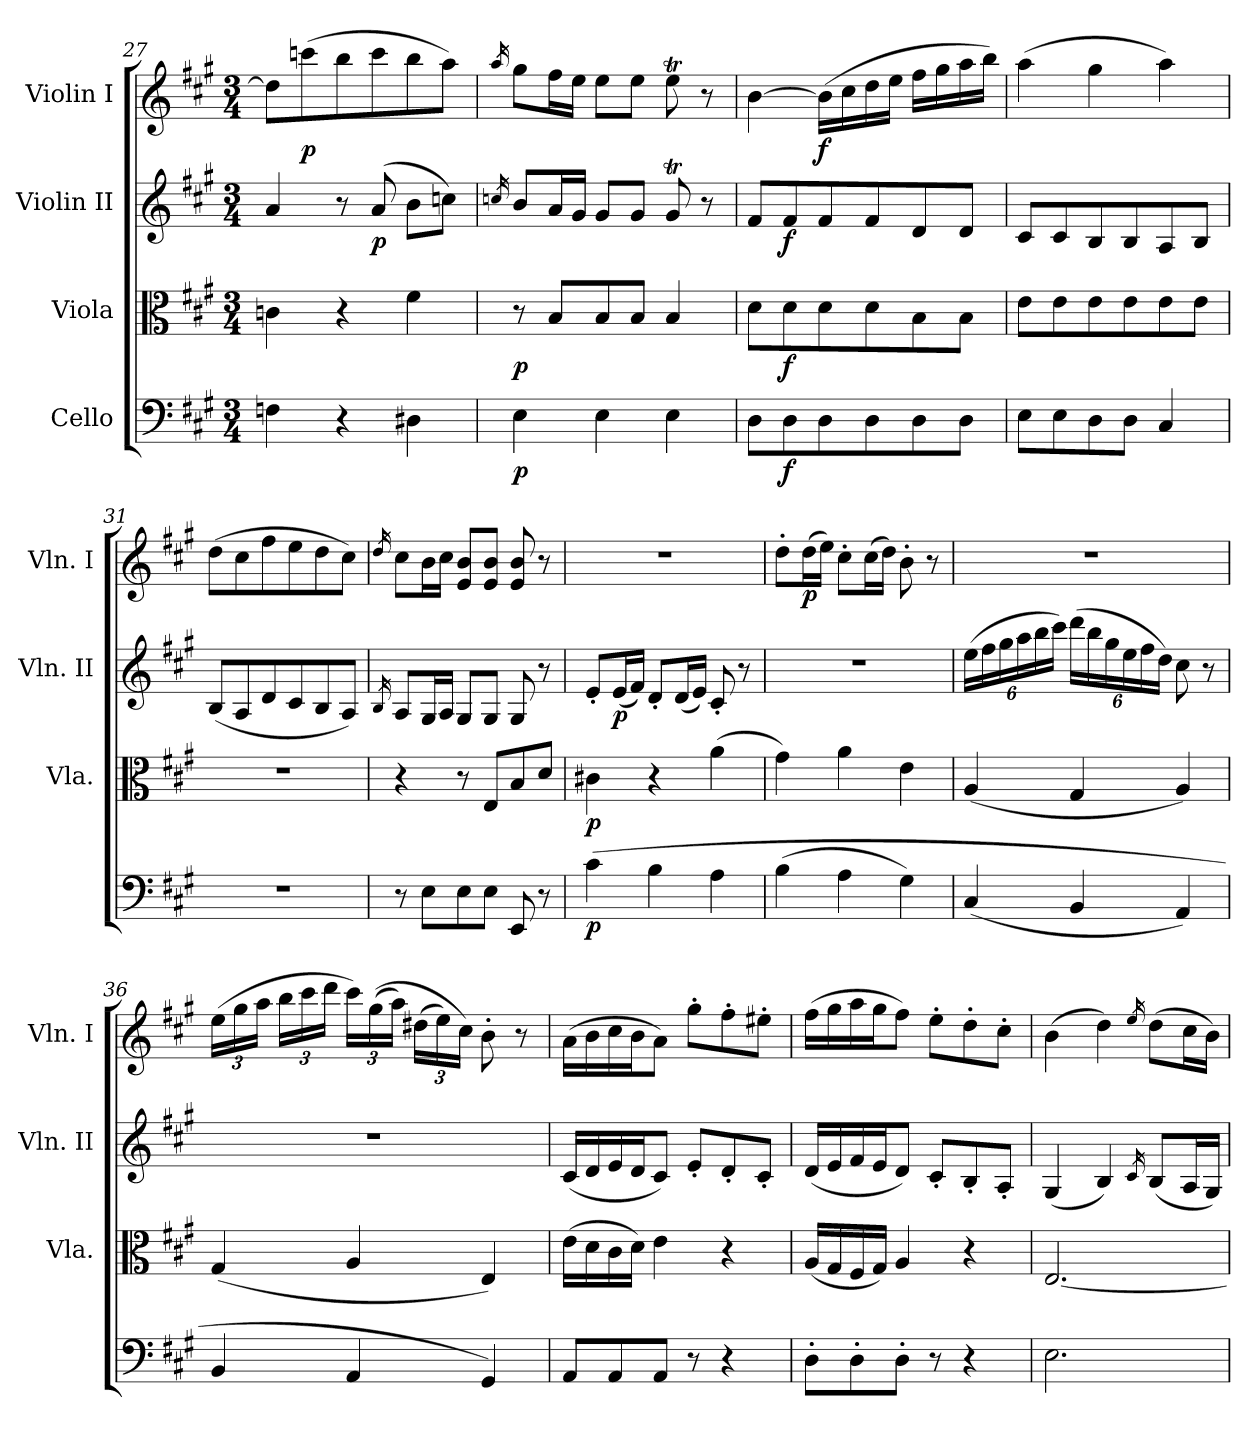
**kern	**dynam	**kern	**dynam	**kern	**dynam	**kern	**dynam
*part4	*part4	*part3	*part3	*part2	*part2	*part1	*part1
*staff4	*staff4	*staff3	*staff3	*staff2	*staff2	*staff1	*staff1
*I"Cello	*	*I"Viola	*	*I"Violin II	*	*I"Violin I	*
*	*	*I'Vla.	*	*I'Vln. II	*	*I'Vln. I	*
*clefF4	*	*clefC3	*	*clefG2	*	*clefG2	*
*k[f#c#g#]	*	*k[f#c#g#]	*	*k[f#c#g#]	*	*k[f#c#g#]	*
*A:	*	*A:	*	*A:	*	*A:	*
*M3/4	*	*M3/4	*	*M3/4	*	*M3/4	*
=27	=27	=27	=27	=27	=27	=27	=27
4Fn\	.	4cn\	.	4a/	.	8dd#\L]	.
!	!	!	!	!	!	!	!LO:DY:b
.	.	.	.	.	.	(8cccn\	p
4r	.	4r	.	8r	.	8bb\	.
!	!	!	!	!	!LO:DY:b	!	!
.	.	.	.	(8a/	p	8ccc\	.
4D#X\	.	4f#\	.	8b\L	.	8bb\	.
.	.	.	.	8ccn\J)	.	8aa\J)	.
=28	=28	=28	=28	=28	=28	=28	=28
.	.	.	.	16qccn/	.	16qaa/	.
!	!LO:DY:b	!	!LO:DY:b	!	!	!	!
4E\	p	8r	p	8b/L	.	8gg#\L	.
.	.	8B/L	.	16a/L	.	16ff#\L	.
.	.	.	.	16g#/JJ	.	16ee\JJ	.
4E\	.	8B/	.	8g#/L	.	8ee\L	.
.	.	8B/J	.	8g#/J	.	8ee\J	.
4E\	.	4B/	.	8g#t/	.	8eeT\	.
.	.	.	.	8r	.	8r	.
=29	=29	=29	=29	=29	=29	=29	=29
8D\L	.	8d\L	.	8f#/L	.	[4b\	.
!	!LO:DY:b	!	!LO:DY:b	!	!LO:DY:b	!	!
8D\	f	8d\	f	8f#/	f	.	.
!	!	!	!	!	!	!	!LO:DY:b
8D\	.	8d\	.	8f#/	.	(16b\LL]	f
.	.	.	.	.	.	16cc#\	.
8D\	.	8d\	.	8f#/	.	16dd\	.
.	.	.	.	.	.	16ee\JJ	.
8D\	.	8B\	.	8d/	.	16ff#\LL	.
.	.	.	.	.	.	16gg#\	.
8D\J	.	8B\J	.	8d/J	.	16aa\	.
.	.	.	.	.	.	16bb\JJ)	.
=30	=30	=30	=30	=30	=30	=30	=30
8E\L	.	8e\L	.	8c#/L	.	(4aa\	.
8E\	.	8e\	.	8c#/	.	.	.
8D\	.	8e\	.	8B/	.	4gg#\	.
8D\J	.	8e\	.	8B/	.	.	.
4C#/	.	8e\	.	8A/	.	4aa\)	.
.	.	8e\J	.	8B/J	.	.	.
=31	=31	=31	=31	=31	=31	=31	=31
2.r	.	2.r	.	(8B/L	.	(8dd\L	.
.	.	.	.	8A/	.	8cc#\	.
.	.	.	.	8d/	.	8ff#\	.
.	.	.	.	8c#/	.	8ee\	.
.	.	.	.	8B/	.	8dd\	.
.	.	.	.	8A/J)	.	8cc#\J)	.
=32	=32	=32	=32	=32	=32	=32	=32
.	.	.	.	16qB/	.	16qdd/	.
8r	.	4r	.	8A/L	.	8cc#\L	.
8E\L	.	.	.	16G#/L	.	16b\L	.
.	.	.	.	16A/JJ	.	16cc#\JJ	.
8E\	.	8r	.	8G#/L	.	8e/ 8b/L	.
8E\J	.	8E/L	.	8G#/J	.	8e/ 8b/J	.
8EE/	.	8B/	.	8G#/	.	8e/ 8b/	.
8r	.	8d/J	.	8r	.	8r	.
=33	=33	=33	=33	=33	=33	=33	=33
!	!LO:DY:b	!	!LO:DY:b	!	!	!	!
(4c#\	p	4c#X\	p	8e'/L	.	2.r	.
!	!	!	!	!	!LO:DY:b	!	!
.	.	.	.	(16e/L	p	.	.
.	.	.	.	16f#/JJ)	.	.	.
4B\	.	4r	.	8d'/L	.	.	.
.	.	.	.	(16d/L	.	.	.
.	.	.	.	16e/JJ)	.	.	.
4A\	.	(4a\	.	8c#'/	.	.	.
.	.	.	.	8r	.	.	.
=34	=34	=34	=34	=34	=34	=34	=34
(4B\	.	4g#\)	.	2.r	.	8dd'\L	.
!	!	!	!	!	!	!	!LO:DY:b
.	.	.	.	.	.	(16dd\L	p
.	.	.	.	.	.	16ee\JJ)	.
4A\	.	4a\	.	.	.	8cc#'\L	.
.	.	.	.	.	.	(16cc#\L	.
.	.	.	.	.	.	16dd\JJ)	.
4G#\)	.	4e\	.	.	.	8b'\	.
.	.	.	.	.	.	8r	.
=35	=35	=35	=35	=35	=35	=35	=35
(4C#/	.	(4A/	.	(24ee\LL	.	2.r	.
.	.	.	.	24ff#\	.	.	.
.	.	.	.	24gg#\	.	.	.
.	.	.	.	24aa\	.	.	.
.	.	.	.	24bb\	.	.	.
.	.	.	.	24ccc#\JJ)	.	.	.
4BB/	.	4G#/	.	(24ddd\LL	.	.	.
.	.	.	.	24bb\	.	.	.
.	.	.	.	24gg#\	.	.	.
.	.	.	.	24ee\	.	.	.
.	.	.	.	24ff#\	.	.	.
.	.	.	.	24dd\JJ)	.	.	.
4AA/)	.	4A/)	.	8cc#\	.	.	.
.	.	.	.	8r	.	.	.
=36	=36	=36	=36	=36	=36	=36	=36
4BB/	.	(4G#/	.	2.r	.	(24ee\LL	.
.	.	.	.	.	.	24gg#\	.
.	.	.	.	.	.	24aa\JJ	.
.	.	.	.	.	.	24bb\LL	.
.	.	.	.	.	.	24ccc#\	.
.	.	.	.	.	.	24ddd\JJ	.
4AA/	.	4A/	.	.	.	24ccc#\LL)	.
.	.	.	.	.	.	((24gg#\	.
.	.	.	.	.	.	24aa\JJ)	.
.	.	.	.	.	.	(24dd#X\LL	.
.	.	.	.	.	.	24ee\)	.
.	.	.	.	.	.	24cc#\JJ)	.
4GG#/)	.	4E/)	.	.	.	8b'\	.
.	.	.	.	.	.	8r	.
=37	=37	=37	=37	=37	=37	=37	=37
8AA/L	.	(16e\LL	.	(16c#/LL	.	(16a\LL	.
.	.	16d\	.	16d/	.	16b\	.
8AA/	.	16c#\	.	16e/	.	16cc#\	.
.	.	16d\JJ)	.	16d/J	.	16b\J	.
8AA/J	.	4e\	.	8c#/J)	.	8a\J)	.
8r	.	.	.	8e'/L	.	8gg#'\L	.
4r	.	4r	.	8d'/	.	8ff#'\	.
.	.	.	.	8c#'/J	.	8ee#X'\J	.
=38	=38	=38	=38	=38	=38	=38	=38
8D'\L	.	(16A/LL	.	(16d/LL	.	(16ff#\LL	.
.	.	16G#/	.	16e/	.	16gg#\	.
8D'\	.	16F#/	.	16f#/	.	16aa\	.
.	.	16G#/JJ)	.	16e/J	.	16gg#\J	.
8D'\J	.	4A/	.	8d/J)	.	8ff#\J)	.
8r	.	.	.	8c#'/L	.	8ee'\L	.
4r	.	4r	.	8B'/	.	8dd'\	.
.	.	.	.	8A'/J	.	8cc#'\J	.
=39	=39	=39	=39	=39	=39	=39	=39
2.E\	.	[2.E/	.	(4G#/	.	(4b\	.
.	.	.	.	4B/)	.	4dd\)	.
.	.	.	.	16qc#/	.	16qee/	.
.	.	.	.	(8B/L	.	(8dd\L	.
.	.	.	.	16A/L	.	16cc#\L	.
.	.	.	.	16G#/JJ)	.	16b\JJ)	.
=	=	=	=	=	=	=	=
*-	*-	*-	*-	*-	*-	*-	*-
